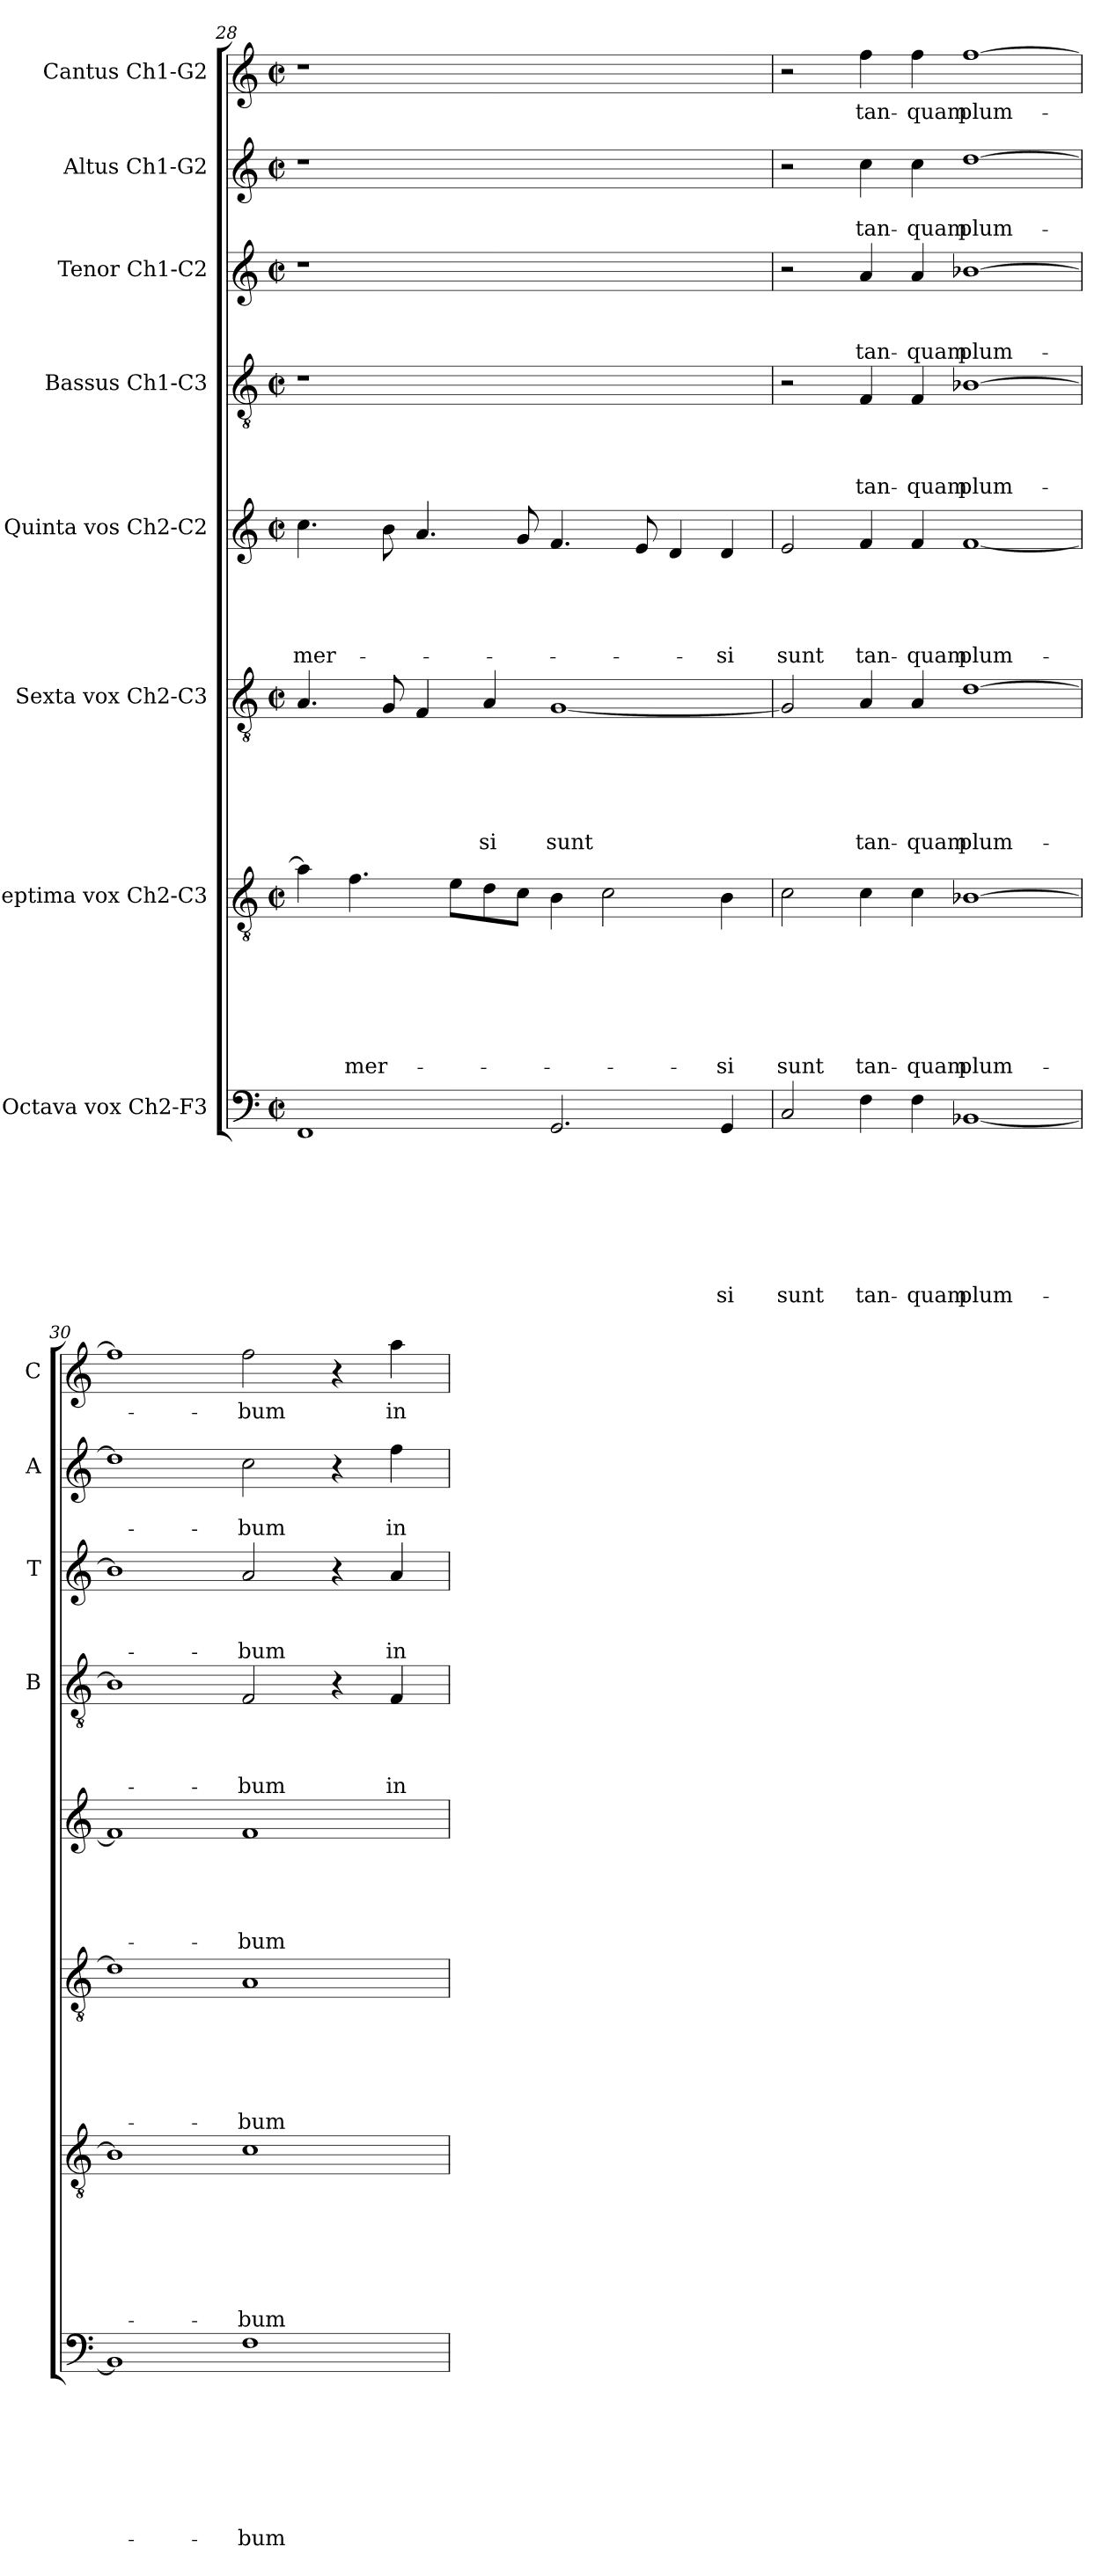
**kern	**text	**text	**text	**text	**text	**text	**text	**text	**kern	**text	**text	**text	**text	**text	**text	**text	**kern	**text	**text	**text	**text	**text	**text	**kern	**text	**text	**text	**text	**text	**kern	**text	**text	**text	**text	**kern	**text	**text	**text	**kern	**text	**text	**kern	**text
*part8	*part8	*part8	*part8	*part8	*part8	*part8	*part8	*part8	*part7	*part7	*part7	*part7	*part7	*part7	*part7	*part7	*part6	*part6	*part6	*part6	*part6	*part6	*part6	*part5	*part5	*part5	*part5	*part5	*part5	*part4	*part4	*part4	*part4	*part4	*part3	*part3	*part3	*part3	*part2	*part2	*part2	*part1	*part1
*staff8	*staff8	*staff8	*staff8	*staff8	*staff8	*staff8	*staff8	*staff8	*staff7	*staff7	*staff7	*staff7	*staff7	*staff7	*staff7	*staff7	*staff6	*staff6	*staff6	*staff6	*staff6	*staff6	*staff6	*staff5	*staff5	*staff5	*staff5	*staff5	*staff5	*staff4	*staff4	*staff4	*staff4	*staff4	*staff3	*staff3	*staff3	*staff3	*staff2	*staff2	*staff2	*staff1	*staff1
*I"Octava vox Ch2-F3	*	*	*	*	*	*	*	*	*I"Septima vox Ch2-C3	*	*	*	*	*	*	*	*I"Sexta vox Ch2-C3	*	*	*	*	*	*	*I"Quinta vos Ch2-C2	*	*	*	*	*	*I"Bassus Ch1-C3	*	*	*	*	*I"Tenor Ch1-C2	*	*	*	*I"Altus Ch1-G2	*	*	*I"Cantus Ch1-G2	*
*	*	*	*	*	*	*	*	*	*	*	*	*	*	*	*	*	*	*	*	*	*	*	*	*	*	*	*	*	*	*I'B	*	*	*	*	*I'T	*	*	*	*I'A	*	*	*I'C	*
*clefF4	*	*	*	*	*	*	*	*	*clefGv2	*	*	*	*	*	*	*	*clefGv2	*	*	*	*	*	*	*clefG2	*	*	*	*	*	*clefGv2	*	*	*	*	*clefG2	*	*	*	*clefG2	*	*	*clefG2	*
*k[]	*	*	*	*	*	*	*	*	*k[]	*	*	*	*	*	*	*	*k[]	*	*	*	*	*	*	*k[]	*	*	*	*	*	*k[]	*	*	*	*	*k[]	*	*	*	*k[]	*	*	*k[]	*
*C:	*	*	*	*	*	*	*	*	*C:	*	*	*	*	*	*	*	*C:	*	*	*	*	*	*	*C:	*	*	*	*	*	*C:	*	*	*	*	*C:	*	*	*	*C:	*	*	*C:	*
*M2/2	*	*	*	*	*	*	*	*	*M2/2	*	*	*	*	*	*	*	*M2/2	*	*	*	*	*	*	*M2/2	*	*	*	*	*	*M2/2	*	*	*	*	*M2/2	*	*	*	*M2/2	*	*	*M2/2	*
*met(c|)	*	*	*	*	*	*	*	*	*met(c|)	*	*	*	*	*	*	*	*met(c|)	*	*	*	*	*	*	*met(c|)	*	*	*	*	*	*met(c|)	*	*	*	*	*met(c|)	*	*	*	*met(c|)	*	*	*met(c|)	*
=28	=28	=28	=28	=28	=28	=28	=28	=28	=28	=28	=28	=28	=28	=28	=28	=28	=28	=28	=28	=28	=28	=28	=28	=28	=28	=28	=28	=28	=28	=28	=28	=28	=28	=28	=28	=28	=28	=28	=28	=28	=28	=28	=28
!	!	!	!	!	!	!	!	!	!	!	!	!	!	!	!	!	!	!	!	!	!	!	!	!	!	!	!	!	!LO:LY:b	!	!	!	!	!	!	!	!	!	!	!	!	!	!
1FF	.	.	.	.	.	.	.	.	4a\]	.	.	.	.	.	.	.	4.A/	.	.	.	.	.	.	4.cc\	.	.	.	.	-mer-	1r	.	.	.	.	1r	.	.	.	1r	.	.	1r	.
!	!	!	!	!	!	!	!	!	!	!	!	!	!	!	!	!LO:LY:b	!	!	!	!	!	!	!	!	!	!	!	!	!	!	!	!	!	!	!	!	!	!	!	!	!	!	!
.	.	.	.	.	.	.	.	.	4.f\	.	.	.	.	.	.	-mer-	.	.	.	.	.	.	.	.	.	.	.	.	.	.	.	.	.	.	.	.	.	.	.	.	.	.	.
.	.	.	.	.	.	.	.	.	.	.	.	.	.	.	.	.	8G/	.	.	.	.	.	.	8b\	.	.	.	.	.	.	.	.	.	.	.	.	.	.	.	.	.	.	.
.	.	.	.	.	.	.	.	.	.	.	.	.	.	.	.	.	4F/	.	.	.	.	.	.	4.a/	.	.	.	.	.	.	.	.	.	.	.	.	.	.	.	.	.	.	.
.	.	.	.	.	.	.	.	.	8e\L	.	.	.	.	.	.	.	.	.	.	.	.	.	.	.	.	.	.	.	.	.	.	.	.	.	.	.	.	.	.	.	.	.	.
!	!	!	!	!	!	!	!	!	!	!	!	!	!	!	!	!	!	!	!	!	!	!	!LO:LY:b	!	!	!	!	!	!	!	!	!	!	!	!	!	!	!	!	!	!	!	!
.	.	.	.	.	.	.	.	.	8d\	.	.	.	.	.	.	.	4A/	.	.	.	.	.	-si	.	.	.	.	.	.	.	.	.	.	.	.	.	.	.	.	.	.	.	.
.	.	.	.	.	.	.	.	.	8c\J	.	.	.	.	.	.	.	.	.	.	.	.	.	.	8g/	.	.	.	.	.	.	.	.	.	.	.	.	.	.	.	.	.	.	.
!	!	!	!	!	!	!	!	!	!	!	!	!	!	!	!	!	!	!	!	!	!	!	!LO:LY:b	!	!	!	!	!	!	!	!	!	!	!	!	!	!	!	!	!	!	!	!
2.GG/	.	.	.	.	.	.	.	.	4B\	.	.	.	.	.	.	.	[1G	.	.	.	.	.	sunt	4.f/	.	.	.	.	.	1ryy	.	.	.	.	1ryy	.	.	.	1ryy	.	.	1ryy	.
.	.	.	.	.	.	.	.	.	2c\	.	.	.	.	.	.	.	.	.	.	.	.	.	.	.	.	.	.	.	.	.	.	.	.	.	.	.	.	.	.	.	.	.	.
.	.	.	.	.	.	.	.	.	.	.	.	.	.	.	.	.	.	.	.	.	.	.	.	8e/	.	.	.	.	.	.	.	.	.	.	.	.	.	.	.	.	.	.	.
.	.	.	.	.	.	.	.	.	.	.	.	.	.	.	.	.	.	.	.	.	.	.	.	4d/	.	.	.	.	.	.	.	.	.	.	.	.	.	.	.	.	.	.	.
!	!	!	!	!	!	!	!	!LO:LY:b	!	!	!	!	!	!	!	!LO:LY:b	!	!	!	!	!	!	!	!	!	!	!	!	!LO:LY:b	!	!	!	!	!	!	!	!	!	!	!	!	!	!
4GG/	.	.	.	.	.	.	.	-si	4B\	.	.	.	.	.	.	-si	.	.	.	.	.	.	.	4d/	.	.	.	.	-si	.	.	.	.	.	.	.	.	.	.	.	.	.	.
=29	=29	=29	=29	=29	=29	=29	=29	=29	=29	=29	=29	=29	=29	=29	=29	=29	=29	=29	=29	=29	=29	=29	=29	=29	=29	=29	=29	=29	=29	=29	=29	=29	=29	=29	=29	=29	=29	=29	=29	=29	=29	=29	=29
!	!	!	!	!	!	!	!	!LO:LY:b	!	!	!	!	!	!	!	!LO:LY:b	!	!	!	!	!	!	!	!	!	!	!	!	!LO:LY:b	!	!	!	!	!	!	!	!	!	!	!	!	!	!
2C/	.	.	.	.	.	.	.	sunt	2c\	.	.	.	.	.	.	sunt	2G/]	.	.	.	.	.	.	2e/	.	.	.	.	sunt	2r	.	.	.	.	2r	.	.	.	2r	.	.	2r	.
!	!	!	!	!	!	!	!	!LO:LY:b	!	!	!	!	!	!	!	!LO:LY:b	!	!	!	!	!	!	!LO:LY:b	!	!	!	!	!	!LO:LY:b	!	!	!	!	!LO:LY:b	!	!	!	!LO:LY:b	!	!	!LO:LY:b	!	!LO:LY:b
4F\	.	.	.	.	.	.	.	tan-	4c\	.	.	.	.	.	.	tan-	4A/	.	.	.	.	.	tan-	4f/	.	.	.	.	tan-	4F/	.	.	.	tan-	4a/	.	.	tan-	4cc\	.	tan-	4ff\	tan-
!	!	!	!	!	!	!	!	!LO:LY:b	!	!	!	!	!	!	!	!LO:LY:b	!	!	!	!	!	!	!LO:LY:b	!	!	!	!	!	!LO:LY:b	!	!	!	!	!LO:LY:b	!	!	!	!LO:LY:b	!	!	!LO:LY:b	!	!LO:LY:b
4F\	.	.	.	.	.	.	.	-quam	4c\	.	.	.	.	.	.	-quam	4A/	.	.	.	.	.	-quam	4f/	.	.	.	.	-quam	4F/	.	.	.	-quam	4a/	.	.	-quam	4cc\	.	-quam	4ff\	-quam
!	!	!	!	!	!	!	!	!LO:LY:b	!	!	!	!	!	!	!	!LO:LY:b	!	!	!	!	!	!	!LO:LY:b	!	!	!	!	!	!LO:LY:b	!	!	!	!	!LO:LY:b	!	!	!	!LO:LY:b	!	!	!LO:LY:b	!	!LO:LY:b
[1BB-X	.	.	.	.	.	.	.	plum-	[1B-X	.	.	.	.	.	.	plum-	[1d	.	.	.	.	.	plum-	[1f	.	.	.	.	plum-	[1B-X	.	.	.	plum-	[1b-X	.	.	plum-	[1dd	.	plum-	[1ff	plum-
=30	=30	=30	=30	=30	=30	=30	=30	=30	=30	=30	=30	=30	=30	=30	=30	=30	=30	=30	=30	=30	=30	=30	=30	=30	=30	=30	=30	=30	=30	=30	=30	=30	=30	=30	=30	=30	=30	=30	=30	=30	=30	=30	=30
1BB-]	.	.	.	.	.	.	.	.	1B-]	.	.	.	.	.	.	.	1d]	.	.	.	.	.	.	1f]	.	.	.	.	.	1B-]	.	.	.	.	1b-]	.	.	.	1dd]	.	.	1ff]	.
!	!	!	!	!	!	!	!	!LO:LY:b	!	!	!	!	!	!	!	!LO:LY:b	!	!	!	!	!	!	!LO:LY:b	!	!	!	!	!	!LO:LY:b	!	!	!	!	!LO:LY:b	!	!	!	!LO:LY:b	!	!	!LO:LY:b	!	!LO:LY:b
1F	.	.	.	.	.	.	.	-bum	1c	.	.	.	.	.	.	-bum	1A	.	.	.	.	.	-bum	1f	.	.	.	.	-bum	2F/	.	.	.	-bum	2a/	.	.	-bum	2cc\	.	-bum	2ff\	-bum
.	.	.	.	.	.	.	.	.	.	.	.	.	.	.	.	.	.	.	.	.	.	.	.	.	.	.	.	.	.	4r	.	.	.	.	4r	.	.	.	4r	.	.	4r	.
!	!	!	!	!	!	!	!	!	!	!	!	!	!	!	!	!	!	!	!	!	!	!	!	!	!	!	!	!	!	!	!	!	!	!LO:LY:b	!	!	!	!LO:LY:b	!	!	!LO:LY:b	!	!LO:LY:b
.	.	.	.	.	.	.	.	.	.	.	.	.	.	.	.	.	.	.	.	.	.	.	.	.	.	.	.	.	.	4F/	.	.	.	in	4a/	.	.	in	4ff\	.	in	4aa\	in
=	=	=	=	=	=	=	=	=	=	=	=	=	=	=	=	=	=	=	=	=	=	=	=	=	=	=	=	=	=	=	=	=	=	=	=	=	=	=	=	=	=	=	=
*-	*-	*-	*-	*-	*-	*-	*-	*-	*-	*-	*-	*-	*-	*-	*-	*-	*-	*-	*-	*-	*-	*-	*-	*-	*-	*-	*-	*-	*-	*-	*-	*-	*-	*-	*-	*-	*-	*-	*-	*-	*-	*-	*-
